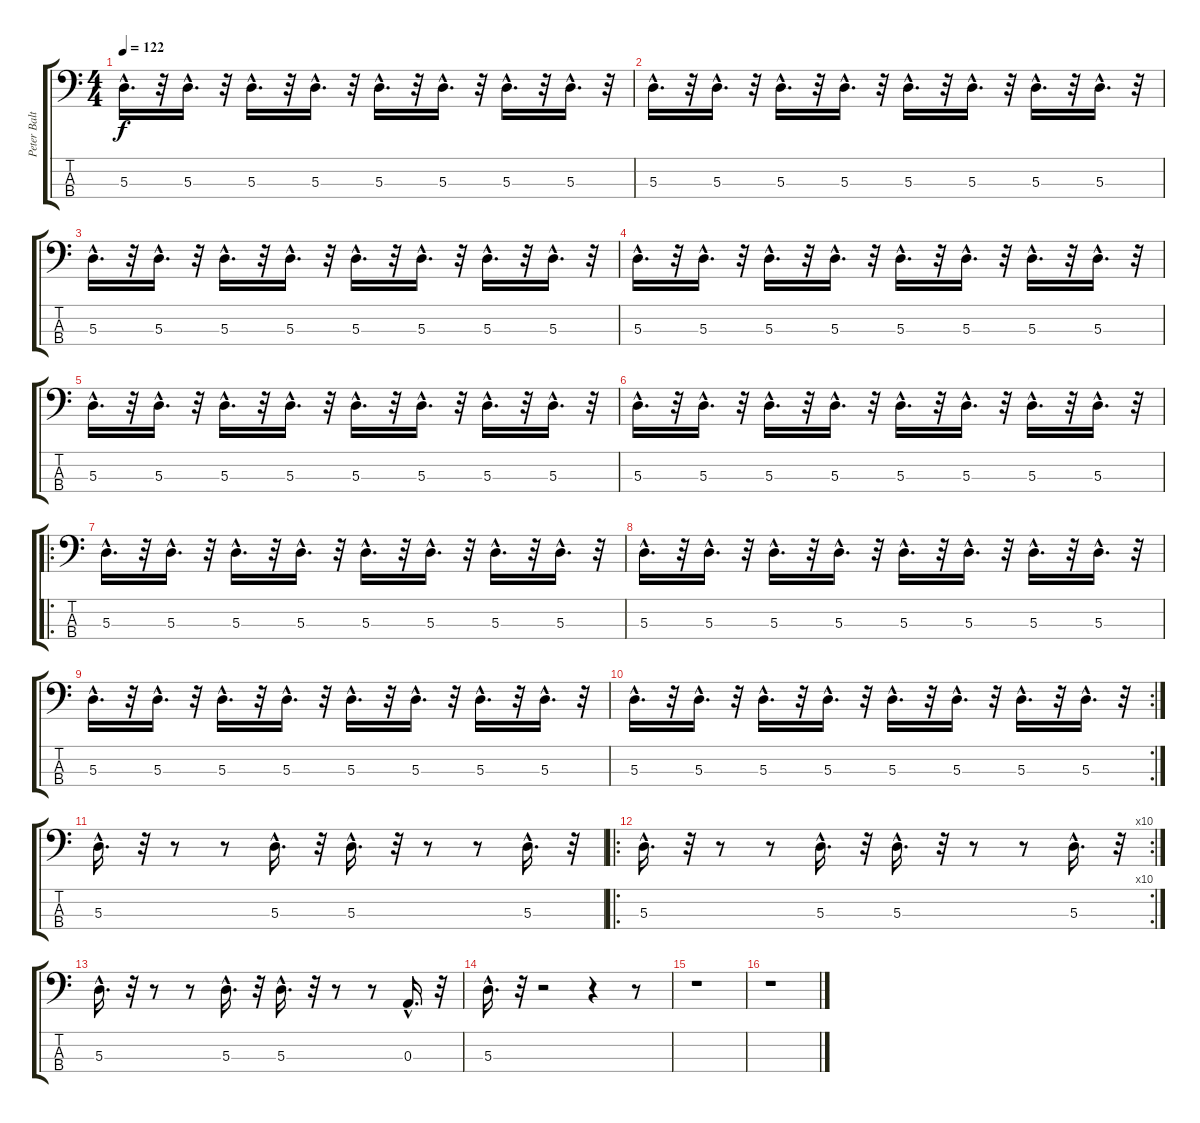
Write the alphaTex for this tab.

\track ("Peter Baltes" "Peter Balt") {instrument electricbassfinger}
\staff {score tabs}
\tuning (G2 D2 A1 E1) {hide}
\ts (4 4)
\tempo 122
\clef f4
\ks c
5.3{hac}.16{d dy f} r.32 5.3{hac}.16{d} r.32 5.3{hac}.16{d} r.32 5.3{hac}.16{d} r.32 5.3{hac}.16{d} r.32 5.3{hac}.16{d} r.32 5.3{hac}.16{d} r.32 5.3{hac}.16{d} r.32 |
5.3{hac}.16{d} r.32 5.3{hac}.16{d} r.32 5.3{hac}.16{d} r.32 5.3{hac}.16{d} r.32 5.3{hac}.16{d} r.32 5.3{hac}.16{d} r.32 5.3{hac}.16{d} r.32 5.3{hac}.16{d} r.32 |
5.3{hac}.16{d} r.32 5.3{hac}.16{d} r.32 5.3{hac}.16{d} r.32 5.3{hac}.16{d} r.32 5.3{hac}.16{d} r.32 5.3{hac}.16{d} r.32 5.3{hac}.16{d} r.32 5.3{hac}.16{d} r.32 |
5.3{hac}.16{d} r.32 5.3{hac}.16{d} r.32 5.3{hac}.16{d} r.32 5.3{hac}.16{d} r.32 5.3{hac}.16{d} r.32 5.3{hac}.16{d} r.32 5.3{hac}.16{d} r.32 5.3{hac}.16{d} r.32 |
5.3{hac}.16{d} r.32 5.3{hac}.16{d} r.32 5.3{hac}.16{d} r.32 5.3{hac}.16{d} r.32 5.3{hac}.16{d} r.32 5.3{hac}.16{d} r.32 5.3{hac}.16{d} r.32 5.3{hac}.16{d} r.32 |
5.3{hac}.16{d} r.32 5.3{hac}.16{d} r.32 5.3{hac}.16{d} r.32 5.3{hac}.16{d} r.32 5.3{hac}.16{d} r.32 5.3{hac}.16{d} r.32 5.3{hac}.16{d} r.32 5.3{hac}.16{d} r.32 |
\ro
5.3{hac}.16{d} r.32 5.3{hac}.16{d} r.32 5.3{hac}.16{d} r.32 5.3{hac}.16{d} r.32 5.3{hac}.16{d} r.32 5.3{hac}.16{d} r.32 5.3{hac}.16{d} r.32 5.3{hac}.16{d} r.32 |
5.3{hac}.16{d} r.32 5.3{hac}.16{d} r.32 5.3{hac}.16{d} r.32 5.3{hac}.16{d} r.32 5.3{hac}.16{d} r.32 5.3{hac}.16{d} r.32 5.3{hac}.16{d} r.32 5.3{hac}.16{d} r.32 |
5.3{hac}.16{d} r.32 5.3{hac}.16{d} r.32 5.3{hac}.16{d} r.32 5.3{hac}.16{d} r.32 5.3{hac}.16{d} r.32 5.3{hac}.16{d} r.32 5.3{hac}.16{d} r.32 5.3{hac}.16{d} r.32 |
\rc 2
5.3{hac}.16{d} r.32 5.3{hac}.16{d} r.32 5.3{hac}.16{d} r.32 5.3{hac}.16{d} r.32 5.3{hac}.16{d} r.32 5.3{hac}.16{d} r.32 5.3{hac}.16{d} r.32 5.3{hac}.16{d} r.32 |
5.3{hac}.16{d} r.32 r.8 r.8 5.3{hac}.16{d} r.32 5.3{hac}.16{d} r.32 r.8 r.8 5.3{hac}.16{d} r.32 |
\ro
\rc 10
5.3{hac}.16{d} r.32 r.8 r.8 5.3{hac}.16{d} r.32 5.3{hac}.16{d} r.32 r.8 r.8 5.3{hac}.16{d} r.32 |
5.3{hac}.16{d} r.32 r.8 r.8 5.3{hac}.16{d} r.32 5.3{hac}.16{d} r.32 r.8 r.8 0.3{hac}.16{d} r.32 |
5.3{hac}.16{d} r.32 r.2 r.4 r.8 |
r.1 |
r.1
